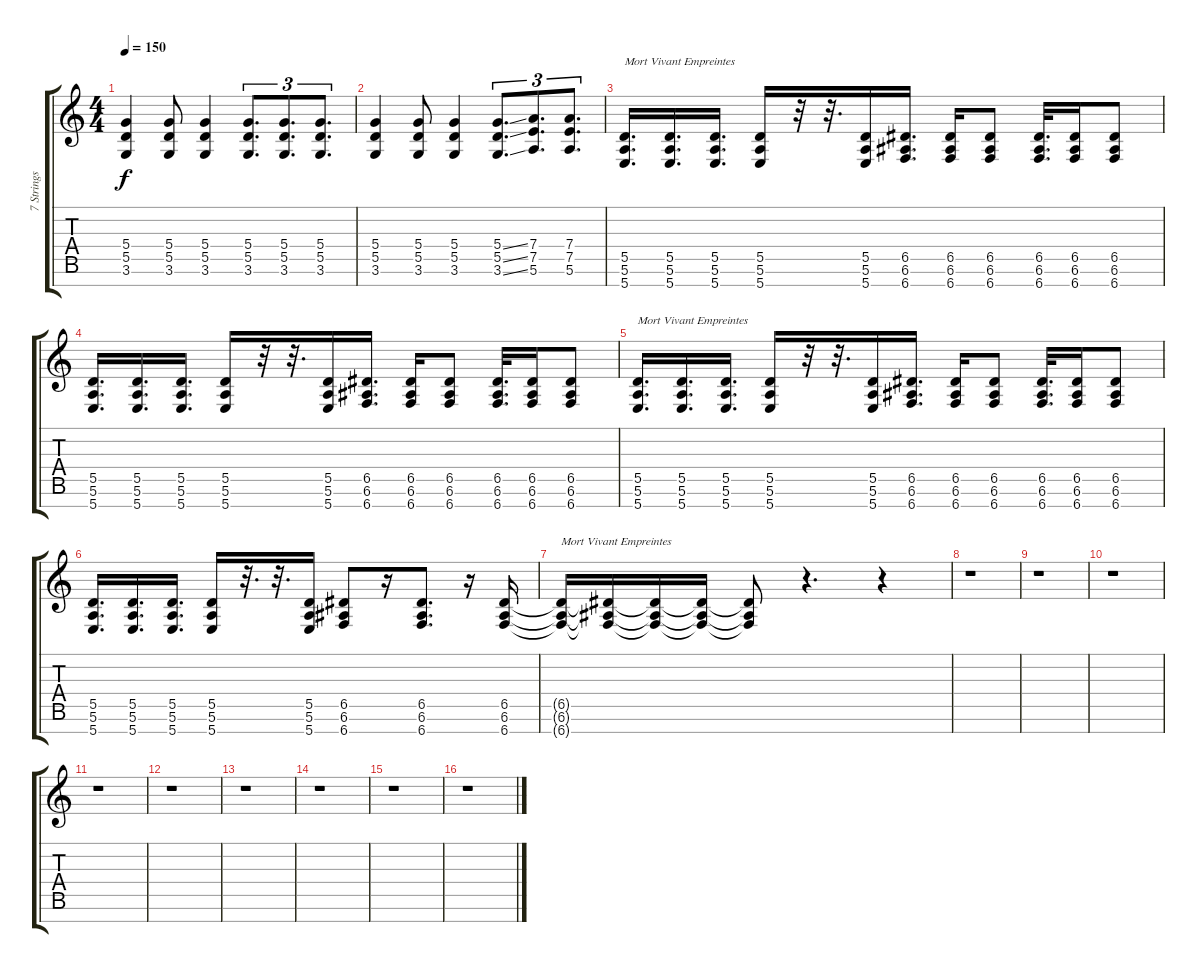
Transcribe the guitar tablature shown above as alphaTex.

\track ("7 Strings Guitar Standart Tuning" "7 Strings ") {instrument distortionguitar}
\staff {score tabs}
\tuning (E4 B3 G3 D3 A2 E2 B1) {hide}
\ts (4 4)
\tempo 150
\clef g2
\ks c
(5.4 5.5 3.6).4{dy f} (5.4 5.5 3.6).8 (5.4 5.5 3.6).4 (5.4 5.5 3.6).8{d tu (3 2)} (5.4 5.5 3.6).8{d tu (3 2)} (5.4 5.5 3.6).8{d tu (3 2)} |
(5.4 5.5 3.6).4 (5.4 5.5 3.6).8 (5.4 5.5 3.6).4 (5.4{ss} 5.5{ss} 3.6{ss}).8{d tu (3 2)} (7.4 7.5 5.6).8{d tu (3 2)} (7.4 7.5 5.6).8{d tu (3 2)} |
(5.5 5.6 5.7).16{d txt "Mort Vivant Empreintes"} (5.5 5.6 5.7).16{d} (5.5 5.6 5.7).16{d} (5.5 5.6 5.7).16 r.32 r.32{d} (5.5 5.6 5.7).16 (6.5 6.6 6.7).16{d} (6.5 6.6 6.7).16 (6.5 6.6 6.7).8 (6.5 6.6 6.7).32{d} (6.5 6.6 6.7).16 (6.5 6.6 6.7).8 |
(5.5 5.6 5.7).16{d} (5.5 5.6 5.7).16{d} (5.5 5.6 5.7).16{d} (5.5 5.6 5.7).16 r.32 r.32{d} (5.5 5.6 5.7).16 (6.5 6.6 6.7).16{d} (6.5 6.6 6.7).16 (6.5 6.6 6.7).8 (6.5 6.6 6.7).32{d} (6.5 6.6 6.7).16 (6.5 6.6 6.7).8 |
(5.5 5.6 5.7).16{d txt "Mort Vivant Empreintes"} (5.5 5.6 5.7).16{d} (5.5 5.6 5.7).16{d} (5.5 5.6 5.7).16 r.32 r.32{d} (5.5 5.6 5.7).16 (6.5 6.6 6.7).16{d} (6.5 6.6 6.7).16 (6.5 6.6 6.7).8 (6.5 6.6 6.7).32{d} (6.5 6.6 6.7).16 (6.5 6.6 6.7).8 |
(5.5 5.6 5.7).16{d} (5.5 5.6 5.7).16{d} (5.5 5.6 5.7).16{d} (5.5 5.6 5.7).16 r.32{d} r.32{d} (5.5 5.6 5.7).16 (6.5 6.6 6.7).8 r.16 (6.5 6.6 6.7).8{d} r.16 (6.5 6.6 6.7).16 |
(6.5{t} 6.6{t} 6.7{t}).16{txt "Mort Vivant Empreintes"} (6.5{t} 6.6{t} 6.7{t}).16 (6.5{t} 6.6{t} 6.7{t}).16 (6.5{t} 6.6{t} 6.7{t}).16 (6.5{t} 6.6{t} 6.7{t}).8 r.4{d} r.4 |
r.1 |
r.1 |
r.1 |
r.1 |
r.1 |
r.1 |
r.1 |
r.1 |
r.1
